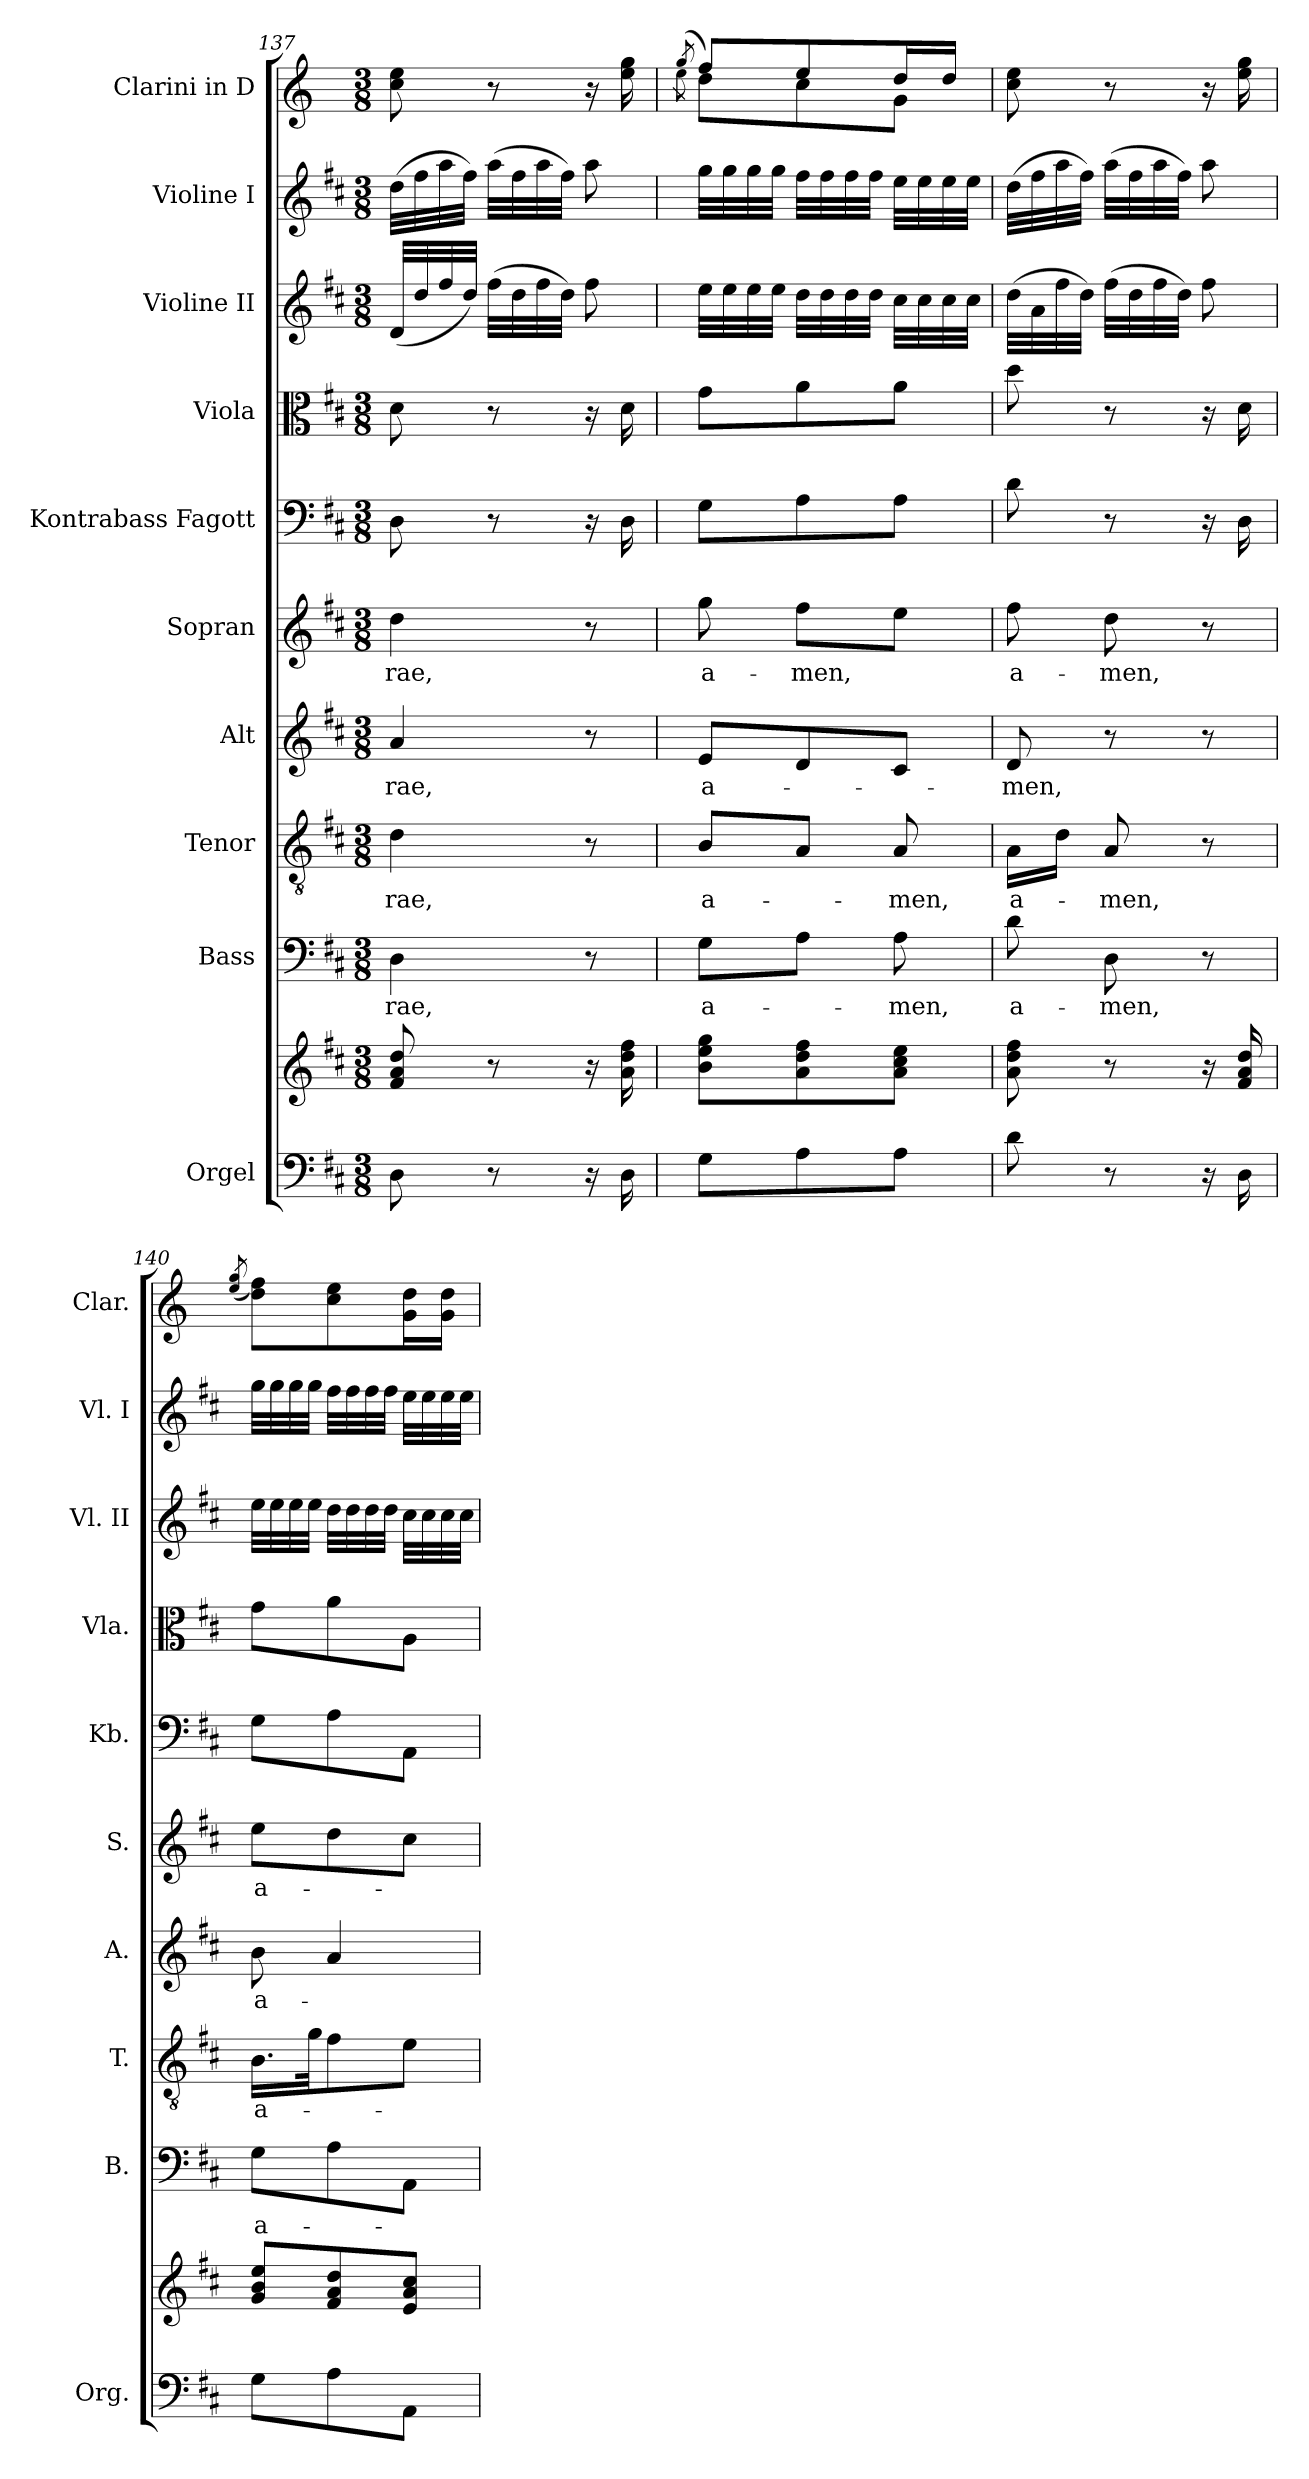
**kern	**kern	**kern	**text	**kern	**text	**kern	**text	**kern	**text	**kern	**kern	**kern	**kern	**kern
*part10	*part10	*part9	*part9	*part8	*part8	*part7	*part7	*part6	*part6	*part5	*part4	*part3	*part2	*part1
*staff11	*staff10	*staff9	*staff9	*staff8	*staff8	*staff7	*staff7	*staff6	*staff6	*staff5	*staff4	*staff3	*staff2	*staff1
*I"Orgel	*	*I"Bass	*	*I"Tenor	*	*I"Alt	*	*I"Sopran	*	*I"Kontrabass Fagott	*I"Viola	*I"Violine II	*I"Violine I	*I"Clarini in D
*I'Org.	*	*I'B.	*	*I'T.	*	*I'A.	*	*I'S.	*	*I'Kb.	*I'Vla.	*I'Vl. II	*I'Vl. I	*I'Clar.
*clefF4	*clefG2	*clefF4	*	*clefGv2	*	*clefG2	*	*clefG2	*	*clefF4	*clefC3	*clefG2	*clefG2	*clefG2
*	*	*	*	*	*	*	*	*	*	*ITrd7c12	*	*	*	*ITrd-1c-2
*k[f#c#]	*k[f#c#]	*k[f#c#]	*	*k[f#c#]	*	*k[f#c#]	*	*k[f#c#]	*	*k[f#c#]	*k[f#c#]	*k[f#c#]	*k[f#c#]	*k[f#c#]
*D:	*D:	*D:	*	*D:	*	*D:	*	*D:	*	*D:	*D:	*D:	*D:	*D:
*M3/8	*M3/8	*M3/8	*	*M3/8	*	*M3/8	*	*M3/8	*	*M3/8	*M3/8	*M3/8	*M3/8	*M3/8
=137	=137	=137	=137	=137	=137	=137	=137	=137	=137	=137	=137	=137	=137	=137
!	!	!	!LO:LY:b	!	!LO:LY:b	!	!LO:LY:b	!	!LO:LY:b	!	!	!	!	!
8D\	8f#/ 8a/ 8dd/	4D\	-rae,	4d\	-rae,	4a/	-rae,	4dd\	-rae,	8DD\	8d\	(<32d/LLL	(>32dd\LLL	8dd\ 8ff#\
.	.	.	.	.	.	.	.	.	.	.	.	32dd/	32ff#\	.
.	.	.	.	.	.	.	.	.	.	.	.	32ff#/	32aa\	.
.	.	.	.	.	.	.	.	.	.	.	.	32dd/JJJ)	32ff#\JJJ)	.
8r	8r	.	.	.	.	.	.	.	.	8r	8r	(>32ff#\LLL	(>32aa\LLL	8r
.	.	.	.	.	.	.	.	.	.	.	.	32dd\	32ff#\	.
.	.	.	.	.	.	.	.	.	.	.	.	32ff#\	32aa\	.
.	.	.	.	.	.	.	.	.	.	.	.	32dd\JJJ)	32ff#\JJJ)	.
16r	16r	8r	.	8r	.	8r	.	8r	.	16r	16r	8ff#\	8aa\	16r
16D\	16a\ 16dd\ 16ff#\	.	.	.	.	.	.	.	.	16DD\	16d\	.	.	16ff#\ 16aa\
=138	=138	=138	=138	=138	=138	=138	=138	=138	=138	=138	=138	=138	=138	=138
*	*	*	*	*	*	*	*	*	*	*	*	*	*	*^
.	.	.	.	.	.	.	.	.	.	.	.	.	.	(>8qaa/	8qff#\
!	!	!	!LO:LY:b	!	!LO:LY:b	!	!LO:LY:b	!	!LO:LY:b	!	!	!	!	!	!
8G\L	8b\ 8ee\ 8gg\L	8G\L	a-	8B/L	a-	8e/L	a-	8gg\	a-	8GG\L	8g\L	32ee\LLL	32gg\LLL	8gg/L)	8ee\L
.	.	.	.	.	.	.	.	.	.	.	.	32ee\	32gg\	.	.
.	.	.	.	.	.	.	.	.	.	.	.	32ee\	32gg\	.	.
.	.	.	.	.	.	.	.	.	.	.	.	32ee\JJJ	32gg\JJJ	.	.
!	!	!	!	!	!	!	!	!	!LO:LY:b	!	!	!	!	!	!
8A\	8a\ 8dd\ 8ff#\	8A\J	.	8A/J	.	8d/	.	8ff#\L	-men,	8AA\	8a\	32dd\LLL	32ff#\LLL	8ff#/	8dd\
.	.	.	.	.	.	.	.	.	.	.	.	32dd\	32ff#\	.	.
.	.	.	.	.	.	.	.	.	.	.	.	32dd\	32ff#\	.	.
.	.	.	.	.	.	.	.	.	.	.	.	32dd\JJJ	32ff#\JJJ	.	.
!	!	!	!LO:LY:b	!	!LO:LY:b	!	!	!	!	!	!	!	!	!	!
8A\J	8a\ 8cc#\ 8ee\J	8A\	-men,	8A/	-men,	8c#/J	.	8ee\J	.	8AA\J	8a\J	32cc#\LLL	32ee\LLL	16ee/L	8a\J
.	.	.	.	.	.	.	.	.	.	.	.	32cc#\	32ee\	.	.
.	.	.	.	.	.	.	.	.	.	.	.	32cc#\	32ee\	16ee/JJ	.
.	.	.	.	.	.	.	.	.	.	.	.	32cc#\JJJ	32ee\JJJ	.	.
*	*	*	*	*	*	*	*	*	*	*	*	*	*	*v	*v
=139	=139	=139	=139	=139	=139	=139	=139	=139	=139	=139	=139	=139	=139	=139
!	!	!	!LO:LY:b	!	!LO:LY:b	!	!LO:LY:b	!	!LO:LY:b	!	!	!	!	!
8d\	8a\ 8dd\ 8ff#\	8d\	a-	16A\LL	a-	8d/	-men,	8ff#\	a-	8D\	8dd\	(>32dd\LLL	(>32dd\LLL	8dd\ 8ff#\
.	.	.	.	.	.	.	.	.	.	.	.	32a\	32ff#\	.
.	.	.	.	16d\JJ	.	.	.	.	.	.	.	32ff#\	32aa\	.
.	.	.	.	.	.	.	.	.	.	.	.	32dd\JJJ)	32ff#\JJJ)	.
!	!	!	!LO:LY:b	!	!LO:LY:b	!	!	!	!LO:LY:b	!	!	!	!	!
8r	8r	8D\	-men,	8A/	-men,	8r	.	8dd\	-men,	8r	8r	(>32ff#\LLL	(>32aa\LLL	8r
.	.	.	.	.	.	.	.	.	.	.	.	32dd\	32ff#\	.
.	.	.	.	.	.	.	.	.	.	.	.	32ff#\	32aa\	.
.	.	.	.	.	.	.	.	.	.	.	.	32dd\JJJ)	32ff#\JJJ)	.
16r	16r	8r	.	8r	.	8r	.	8r	.	16r	16r	8ff#\	8aa\	16r
16D\	16f#/ 16a/ 16dd/	.	.	.	.	.	.	.	.	16DD\	16d\	.	.	16ff#\ 16aa\
!!LO:PB:g=z
=140	=140	=140	=140	=140	=140	=140	=140	=140	=140	=140	=140	=140	=140	=140
.	.	.	.	.	.	.	.	.	.	.	.	.	.	(>8qff#/ 8qaa/
!	!	!	!LO:LY:b	!	!LO:LY:b	!	!LO:LY:b	!	!LO:LY:b	!	!	!	!	!
8G\L	8g/ 8b/ 8ee/L	8G\L	a-	16.B\LL	a-	8b\	a-	8ee\L	a-	8GG\L	8g\L	32ee\LLL	32gg\LLL	8ee\ 8gg\L)
.	.	.	.	.	.	.	.	.	.	.	.	32ee\	32gg\	.
.	.	.	.	.	.	.	.	.	.	.	.	32ee\	32gg\	.
.	.	.	.	32g\Jk	.	.	.	.	.	.	.	32ee\JJJ	32gg\JJJ	.
8A\	8f#/ 8a/ 8dd/	8A\	.	8f#\	.	4a/	.	8dd\	.	8AA\	8a\	32dd\LLL	32ff#\LLL	8dd\ 8ff#\
.	.	.	.	.	.	.	.	.	.	.	.	32dd\	32ff#\	.
.	.	.	.	.	.	.	.	.	.	.	.	32dd\	32ff#\	.
.	.	.	.	.	.	.	.	.	.	.	.	32dd\JJJ	32ff#\JJJ	.
8AA\J	8e/ 8a/ 8cc#/J	8AA\J	.	8e\J	.	.	.	8cc#\J	.	8AAA\J	8A\J	32cc#\LLL	32ee\LLL	16a\ 16ee\L
.	.	.	.	.	.	.	.	.	.	.	.	32cc#\	32ee\	.
.	.	.	.	.	.	.	.	.	.	.	.	32cc#\	32ee\	16a\ 16ee\JJ
.	.	.	.	.	.	.	.	.	.	.	.	32cc#\JJJ	32ee\JJJ	.
=	=	=	=	=	=	=	=	=	=	=	=	=	=	=
*-	*-	*-	*-	*-	*-	*-	*-	*-	*-	*-	*-	*-	*-	*-
